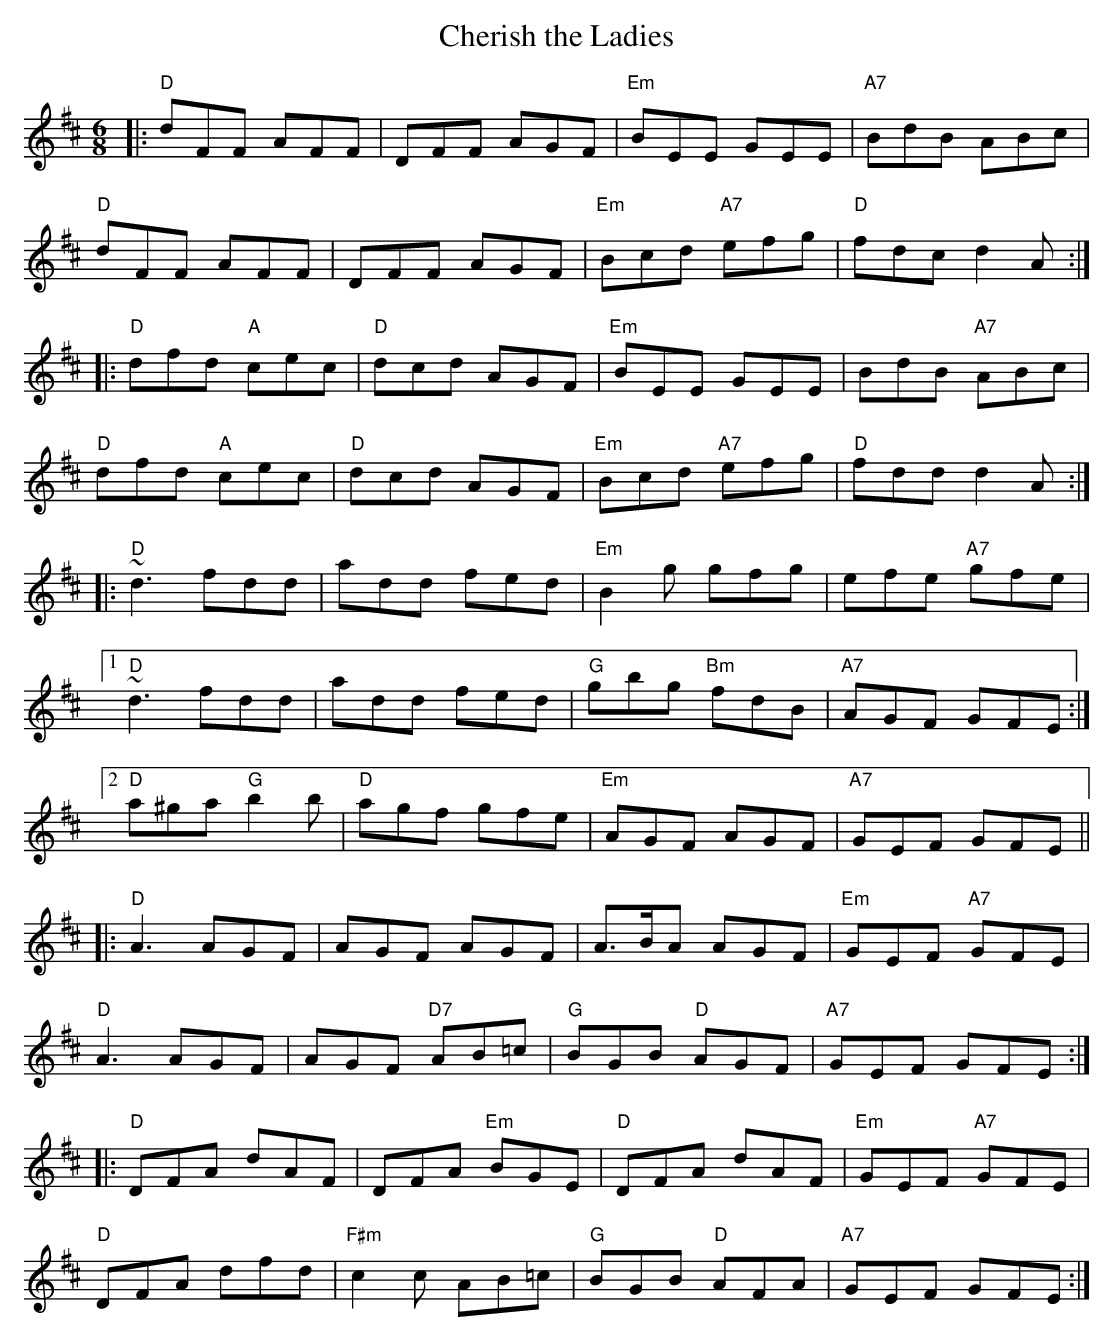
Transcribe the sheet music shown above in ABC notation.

X:1
T:Cherish the Ladies
M:6/8
L:1/8
K:D
|: "D"dFF AFF    |    DFF AGF      | "Em"BEE GEE     | "A7"BdB ABc     |
   "D"dFF AFF    |    DFF AGF      | "Em"Bcd "A7"efg | "D"fdc d2A     :|
|: "D"dfd "A"cec | "D"dcd AGF      | "Em"BEE GEE     | BdB "A7"ABc     |
   "D"dfd "A"cec | "D"dcd AGF      | "Em"Bcd "A7"efg | "D"fdd d2A     :|
|: "D"~d3 fdd    |    add fed      | "Em"B2g gfg     | efe "A7"gfe     |1
   "D"~d3 fdd    |    add fed      | "G"gbg "Bm"fdB  | "A7"AGF GFE    :|2
   "D"a^ga "G"b2b | "D"agf gfe     | "Em"AGF AGF     | "A7"GEF GFE     ||
|: "D"A3 AGF     |    AGF AGF      | A3/2B/2A AGF    | "Em"GEF "A7"GFE |
   "D"A3 AGF     |    AGF "D7"AB=c | "G"BGB "D"AGF   | "A7"GEF GFE    :|
|: "D"DFA dAF    |    DFA "Em"BGE  | "D"DFA dAF      | "Em"GEF "A7"GFE |
   "D"DFA dfd    | "F#m"c2c AB=c   | "G"BGB "D"AFA   | "A7"GEF GFE    :|
